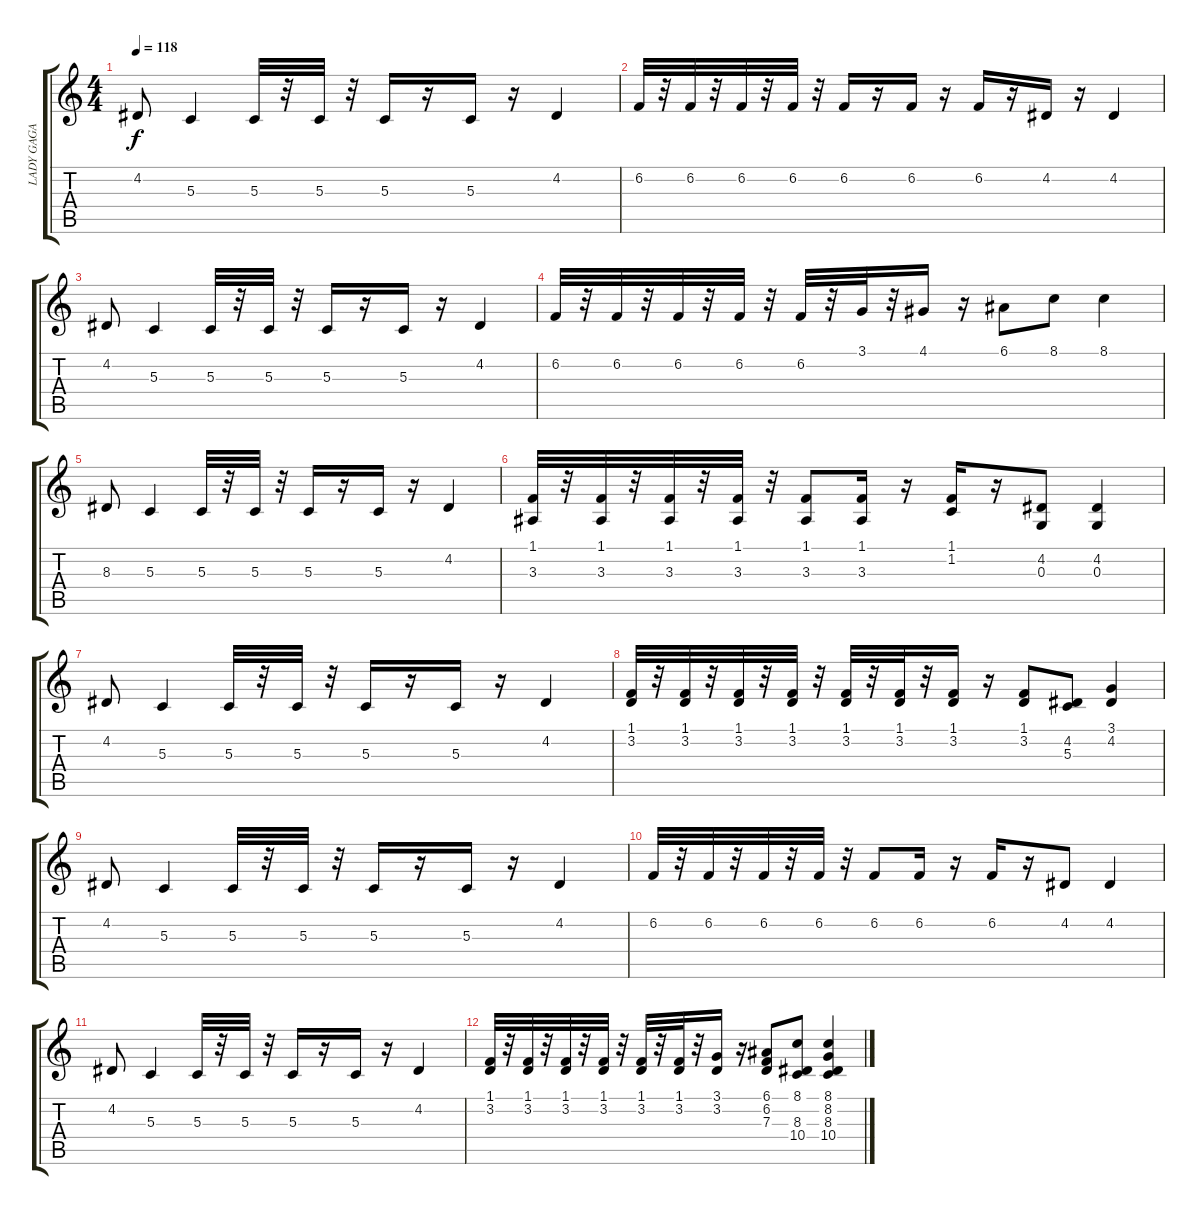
\track ("LADY GAGA VOICE" "LADY GAGA ") {instrument clarinet}
\staff {score tabs}
\tuning (E4 B3 G3 D3 A2 E2) {hide}
\ts (4 4)
\tempo 118
\clef g2
\ks c
4.2.8{dy f} 5.3.4 5.3.32 r.32 5.3.32 r.32 5.3.16 r.16 5.3.16 r.16 4.2.4 |
6.2.32 r.32 6.2.32 r.32 6.2.32 r.32 6.2.32 r.32 6.2.16 r.16 6.2.16 r.16 6.2.16 r.16 4.2.16 r.16 4.2.4 |
4.2.8 5.3.4 5.3.32 r.32 5.3.32 r.32 5.3.16 r.16 5.3.16 r.16 4.2.4 |
6.2.32 r.32 6.2.32 r.32 6.2.32 r.32 6.2.32 r.32 6.2.32 r.32 3.1.32 r.32 4.1.16 r.16 6.1.8 8.1.8 8.1.4 |
8.3.8 5.3.4 5.3.32 r.32 5.3.32 r.32 5.3.16 r.16 5.3.16 r.16 4.2.4 |
(1.1 3.3).32 r.32 (1.1 3.3).32 r.32 (1.1 3.3).32 r.32 (1.1 3.3).32 r.32 (1.1 3.3).8 (1.1 3.3).16 r.16 (1.1 1.2).16 r.16 (4.2 0.3).8 (4.2 0.3).4 |
4.2.8 5.3.4 5.3.32 r.32 5.3.32 r.32 5.3.16 r.16 5.3.16 r.16 4.2.4 |
(1.1 3.2).32 r.32 (1.1 3.2).32 r.32 (1.1 3.2).32 r.32 (1.1 3.2).32 r.32 (1.1 3.2).32 r.32 (1.1 3.2).32 r.32 (1.1 3.2).16 r.16 (1.1 3.2).8 (4.2 5.3).8 (3.1 4.2).4 |
4.2.8 5.3.4 5.3.32 r.32 5.3.32 r.32 5.3.16 r.16 5.3.16 r.16 4.2.4 |
6.2.32 r.32 6.2.32 r.32 6.2.32 r.32 6.2.32 r.32 6.2.8 6.2.16 r.16 6.2.16 r.16 4.2.8 4.2.4 |
4.2.8 5.3.4 5.3.32 r.32 5.3.32 r.32 5.3.16 r.16 5.3.16 r.16 4.2.4 |
(1.1 3.2).32 r.32 (1.1 3.2).32 r.32 (1.1 3.2).32 r.32 (1.1 3.2).32 r.32 (1.1 3.2).32 r.32 (1.1 3.2).32 r.32 (3.1 3.2).16 r.16 (6.1 6.2 7.3).8 (8.1 8.3 10.4).8 (8.1 8.2 8.3 10.4).4
